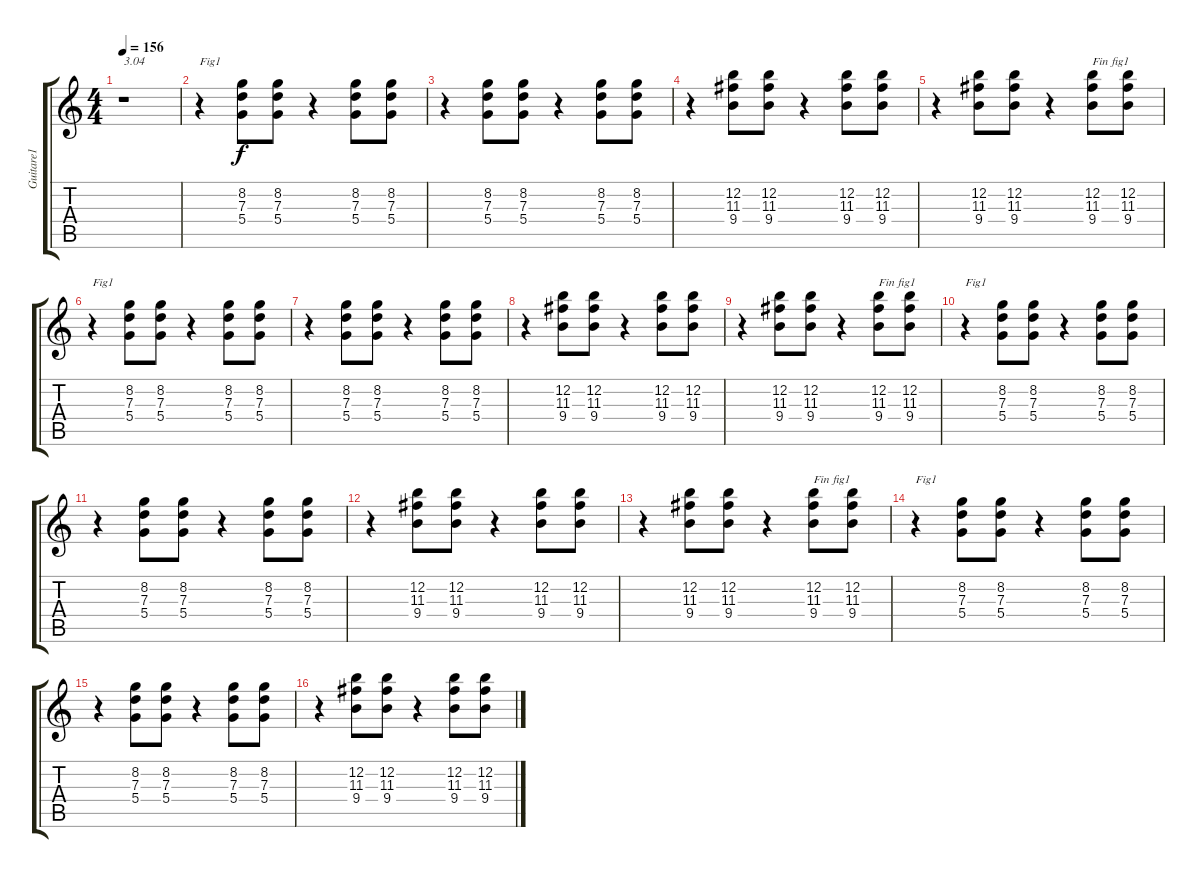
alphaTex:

\track ("Guitare1" "Guitare1") {instrument distortionguitar}
\staff {score tabs}
\tuning (E4 B3 G3 D3 A2 E2) {hide}
\ts (4 4)
\tempo 156
\clef g2
\ks c
r.1{txt "3.04" dy f} |
r.4{txt "Fig1"} (8.2 7.3 5.4).8 (8.2 7.3 5.4).8 r.4 (8.2 7.3 5.4).8 (8.2 7.3 5.4).8 |
r.4 (8.2 7.3 5.4).8 (8.2 7.3 5.4).8 r.4 (8.2 7.3 5.4).8 (8.2 7.3 5.4).8 |
r.4 (12.2 11.3 9.4).8 (12.2 11.3 9.4).8 r.4 (12.2 11.3 9.4).8 (12.2 11.3 9.4).8 |
r.4 (12.2 11.3 9.4).8 (12.2 11.3 9.4).8 r.4 (12.2 11.3 9.4).8{txt "Fin fig1"} (12.2 11.3 9.4).8 |
r.4{txt "Fig1"} (8.2 7.3 5.4).8 (8.2 7.3 5.4).8 r.4 (8.2 7.3 5.4).8 (8.2 7.3 5.4).8 |
r.4 (8.2 7.3 5.4).8 (8.2 7.3 5.4).8 r.4 (8.2 7.3 5.4).8 (8.2 7.3 5.4).8 |
r.4 (12.2 11.3 9.4).8 (12.2 11.3 9.4).8 r.4 (12.2 11.3 9.4).8 (12.2 11.3 9.4).8 |
r.4 (12.2 11.3 9.4).8 (12.2 11.3 9.4).8 r.4 (12.2 11.3 9.4).8{txt "Fin fig1"} (12.2 11.3 9.4).8 |
r.4{txt "Fig1"} (8.2 7.3 5.4).8 (8.2 7.3 5.4).8 r.4 (8.2 7.3 5.4).8 (8.2 7.3 5.4).8 |
r.4 (8.2 7.3 5.4).8 (8.2 7.3 5.4).8 r.4 (8.2 7.3 5.4).8 (8.2 7.3 5.4).8 |
r.4 (12.2 11.3 9.4).8 (12.2 11.3 9.4).8 r.4 (12.2 11.3 9.4).8 (12.2 11.3 9.4).8 |
r.4 (12.2 11.3 9.4).8 (12.2 11.3 9.4).8 r.4 (12.2 11.3 9.4).8{txt "Fin fig1"} (12.2 11.3 9.4).8 |
r.4{txt "Fig1"} (8.2 7.3 5.4).8 (8.2 7.3 5.4).8 r.4 (8.2 7.3 5.4).8 (8.2 7.3 5.4).8 |
r.4 (8.2 7.3 5.4).8 (8.2 7.3 5.4).8 r.4 (8.2 7.3 5.4).8 (8.2 7.3 5.4).8 |
r.4 (12.2 11.3 9.4).8 (12.2 11.3 9.4).8 r.4 (12.2 11.3 9.4).8 (12.2 11.3 9.4).8
